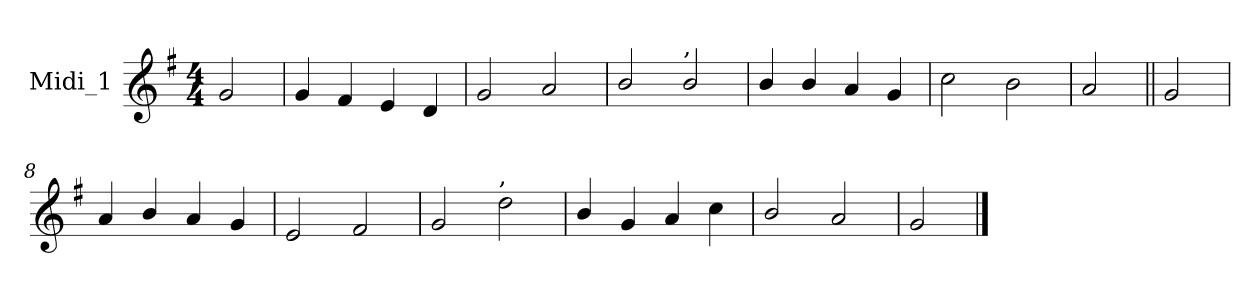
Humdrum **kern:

**kern
*part1
*staff1
*I"Midi_1
*clefG2
*k[f#]
*G:
*M4/4
=
2g
=1
4g
4f#
4e
4d
=2
2g
2a
=3
2b/
!LO:TX:a:t=,
2b/
=4
4b/
4b/
4a
4g
=5
2cc
2b
=6
2a
!!LO:LB:g=z
=7||
2g
=8
4a
4b/
4a
4g
=9
2e
2f#
=10
2g
!LO:TX:a:t=,
2dd
=11
4b/
4g
4a
4cc
=12
2b/
2a
=13
2g
==
*-
